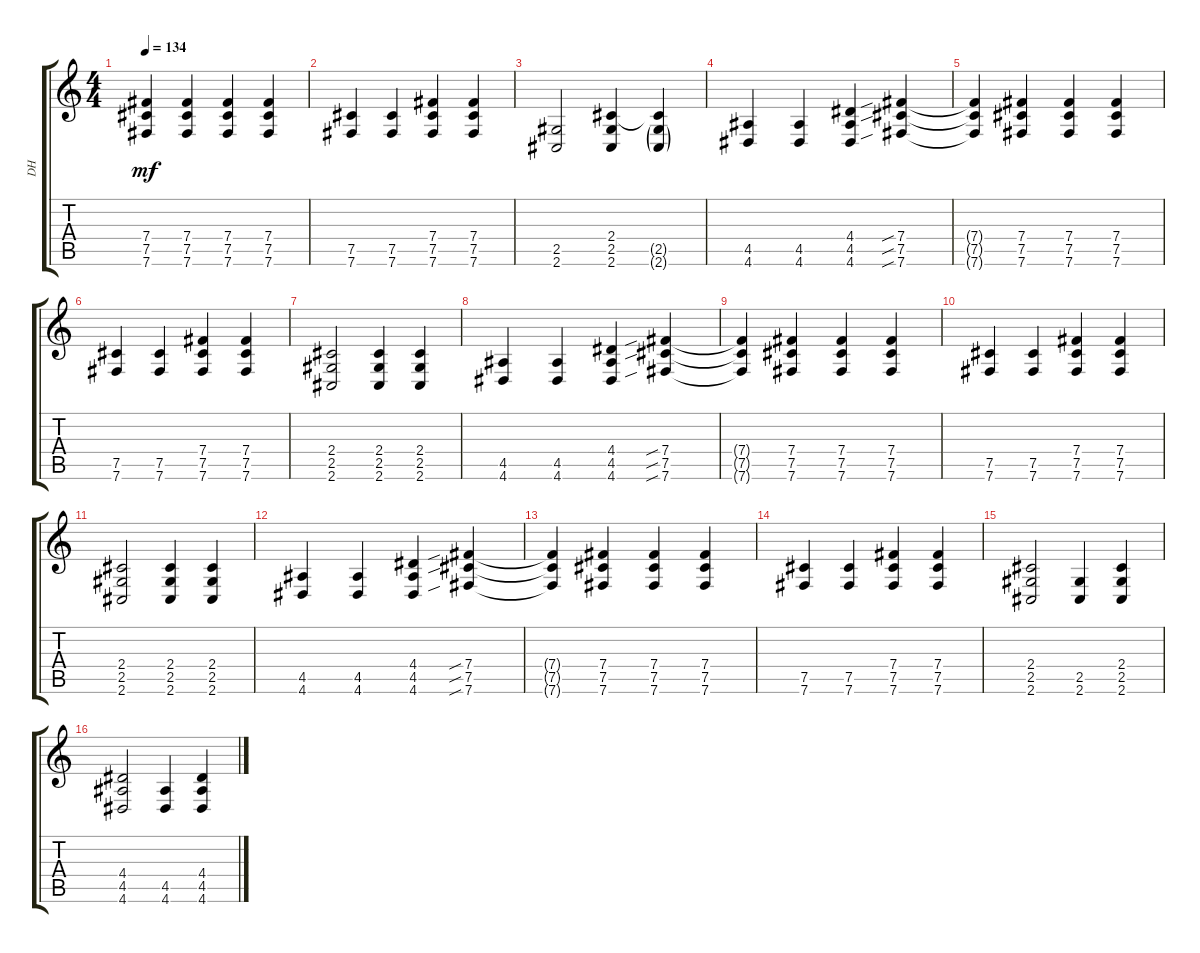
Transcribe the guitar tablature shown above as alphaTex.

\track ("DH" "DH") {instrument distortionguitar}
\staff {score tabs}
\tuning (B3 Gb3 Eb3 B2 Gb2 B1) {hide}
\ts (4 4)
\tempo 134
\clef g2
\ks c
(7.4{t} 7.5{t} 7.6{t}).4{dy mf} (7.4 7.5 7.6).4 (7.4 7.5 7.6).4 (7.4 7.5 7.6).4 |
(7.5 7.6).4 (7.5 7.6).4 (7.4 7.5 7.6).4 (7.4 7.5 7.6).4 |
(2.5 2.6).2 (2.4 2.5 2.6).4 (2.4{t} 2.5{g} 2.6{g}).4 |
(4.5 4.6).4 (4.5 4.6).4 (4.4 4.5 4.6).4 (7.4{sib} 7.5{sib} 7.6{sib}).4 |
(7.4{t} 7.5{t} 7.6{t}).4 (7.4 7.5 7.6).4 (7.4 7.5 7.6).4 (7.4 7.5 7.6).4 |
(7.5 7.6).4 (7.5 7.6).4 (7.4 7.5 7.6).4 (7.4 7.5 7.6).4 |
(2.4 2.5 2.6).2 (2.4 2.5 2.6).4 (2.4 2.5 2.6).4 |
(4.5 4.6).4 (4.5 4.6).4 (4.4 4.5 4.6).4 (7.4{sib} 7.5{sib} 7.6{sib}).4 |
(7.4{t} 7.5{t} 7.6{t}).4 (7.4 7.5 7.6).4 (7.4 7.5 7.6).4 (7.4 7.5 7.6).4 |
(7.5 7.6).4 (7.5 7.6).4 (7.4 7.5 7.6).4 (7.4 7.5 7.6).4 |
(2.4 2.5 2.6).2 (2.4 2.5 2.6).4 (2.4 2.5 2.6).4 |
(4.5 4.6).4 (4.5 4.6).4 (4.4 4.5 4.6).4 (7.4{sib} 7.5{sib} 7.6{sib}).4 |
(7.4{t} 7.5{t} 7.6{t}).4 (7.4 7.5 7.6).4 (7.4 7.5 7.6).4 (7.4 7.5 7.6).4 |
(7.5 7.6).4 (7.5 7.6).4 (7.4 7.5 7.6).4 (7.4 7.5 7.6).4 |
(2.4 2.5 2.6).2 (2.5 2.6).4 (2.4 2.5 2.6).4 |
(4.4 4.5 4.6).2 (4.5 4.6).4 (4.4 4.5 4.6).4
